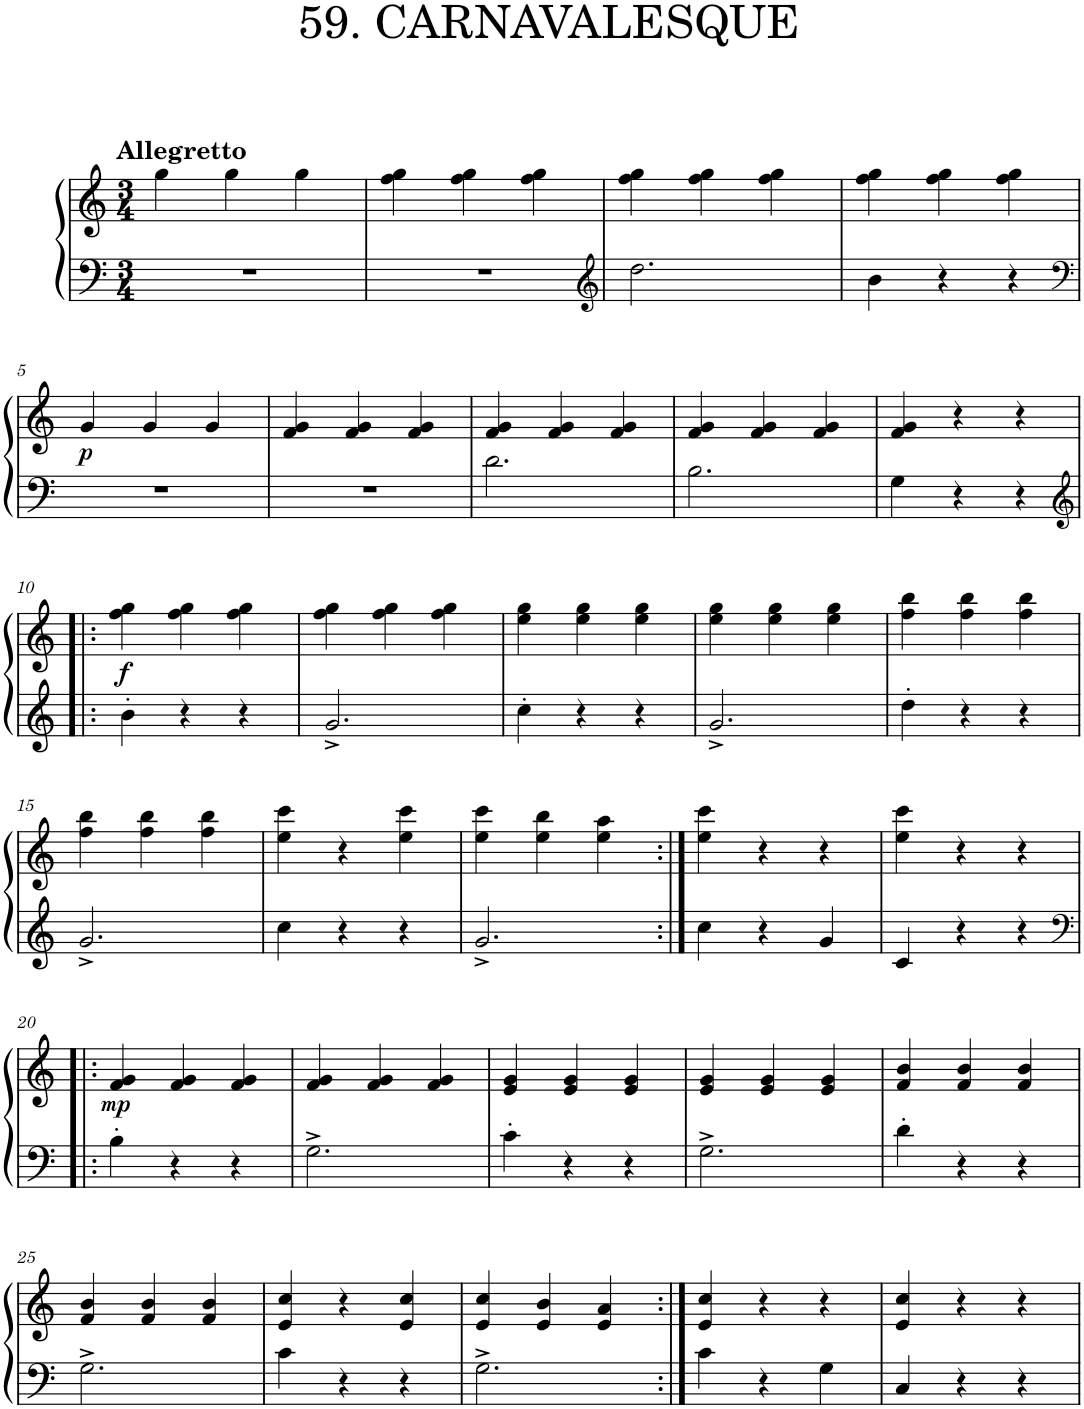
**kern	**kern	**dynam
*part1	*part1	*part1
*staff2	*staff1	*staff1/2
*I"Piano	*	*
*I'Pno.	*	*
*clefF4	*clefG2	*
*k[]	*k[]	*
*M3/4	*M3/4	*
=1	=1	=1
!	!LO:TX:a:B:t=Allegretto	!
2.r	4gg\	.
.	4gg\	.
.	4gg\	.
=2	=2	=2
2.r	4ff\ 4gg\	.
.	4ff\ 4gg\	.
.	4ff\ 4gg\	.
=3	=3	=3
*clefG2	*	*
2.dd\	4ff\ 4gg\	.
.	4ff\ 4gg\	.
.	4ff\ 4gg\	.
=4	=4	=4
4b\	4ff\ 4gg\	.
4r	4ff\ 4gg\	.
4r	4ff\ 4gg\	.
!!LO:LB:g=z
=5	=5	=5
*clefF4	*	*
!	!	!LO:DY:b
2.r	4g/	p
.	4g/	.
.	4g/	.
=6	=6	=6
2.r	4f/ 4g/	.
.	4f/ 4g/	.
.	4f/ 4g/	.
=7	=7	=7
2.d\	4f/ 4g/	.
.	4f/ 4g/	.
.	4f/ 4g/	.
=8	=8	=8
2.B\	4f/ 4g/	.
.	4f/ 4g/	.
.	4f/ 4g/	.
=9	=9	=9
4G\	4f/ 4g/	.
4r	4r	.
4r	4r	.
!!LO:LB:g=z
=10!|:	=10!|:	=10!|:
*clefG2	*	*
!	!	!LO:DY:b
4b'\	4ff\ 4gg\	f
4r	4ff\ 4gg\	.
4r	4ff\ 4gg\	.
=11	=11	=11
2.g^/	4ff\ 4gg\	.
.	4ff\ 4gg\	.
.	4ff\ 4gg\	.
=12	=12	=12
4cc'\	4ee\ 4gg\	.
4r	4ee\ 4gg\	.
4r	4ee\ 4gg\	.
=13	=13	=13
2.g^/	4ee\ 4gg\	.
.	4ee\ 4gg\	.
.	4ee\ 4gg\	.
=14	=14	=14
4dd'\	4ff\ 4bb\	.
4r	4ff\ 4bb\	.
4r	4ff\ 4bb\	.
!!LO:LB:g=z
=15	=15	=15
2.g^/	4ff\ 4bb\	.
.	4ff\ 4bb\	.
.	4ff\ 4bb\	.
=16	=16	=16
4cc\	4ee\ 4ccc\	.
4r	4r	.
4r	4ee\ 4ccc\	.
=17	=17	=17
2.g^/	4ee\ 4ccc\	.
.	4ee\ 4bb\	.
.	4ee\ 4aa\	.
=18:|!	=18:|!	=18:|!
4cc\	4ee\ 4ccc\	.
4r	4r	.
4g/	4r	.
=19	=19	=19
4c/	4ee\ 4ccc\	.
4r	4r	.
4r	4r	.
!!LO:LB:g=z
=20!|:	=20!|:	=20!|:
*clefF4	*	*
!	!	!LO:DY:b
4B'\	4f/ 4g/	mp
4r	4f/ 4g/	.
4r	4f/ 4g/	.
=21	=21	=21
2.G^\	4f/ 4g/	.
.	4f/ 4g/	.
.	4f/ 4g/	.
=22	=22	=22
4c'\	4e/ 4g/	.
4r	4e/ 4g/	.
4r	4e/ 4g/	.
=23	=23	=23
2.G^\	4e/ 4g/	.
.	4e/ 4g/	.
.	4e/ 4g/	.
=24	=24	=24
4d'\	4f/ 4b/	.
4r	4f/ 4b/	.
4r	4f/ 4b/	.
!!LO:LB:g=z
=25	=25	=25
2.G^\	4f/ 4b/	.
.	4f/ 4b/	.
.	4f/ 4b/	.
=26	=26	=26
4c\	4e/ 4cc/	.
4r	4r	.
4r	4e/ 4cc/	.
=27	=27	=27
2.G^\	4e/ 4cc/	.
.	4e/ 4b/	.
.	4e/ 4a/	.
=28:|!	=28:|!	=28:|!
4c\	4e/ 4cc/	.
4r	4r	.
4G\	4r	.
=29	=29	=29
4C/	4e/ 4cc/	.
4r	4r	.
4r	4r	.
=	=	=
*-	*-	*-
